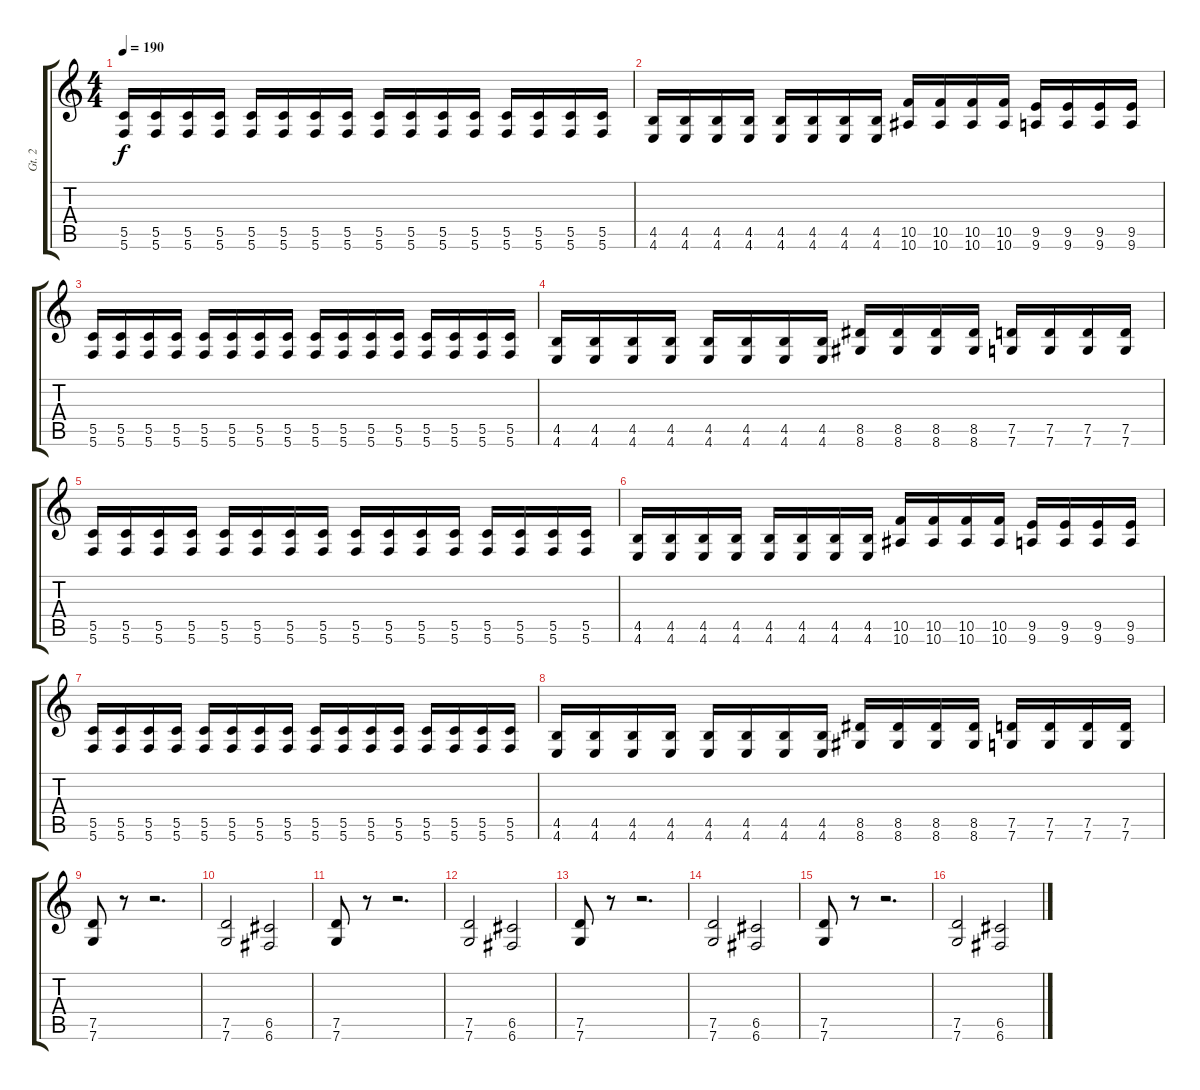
\track ("Gt. 2" "Gt. 2") {instrument distortionguitar}
\staff {score tabs}
\tuning (D4 A3 F3 C3 G2 C2) {hide}
\ts (4 4)
\tempo 190
\clef g2
\ks c
(5.5 5.6).16{dy f} (5.5 5.6).16 (5.5 5.6).16 (5.5 5.6).16 (5.5 5.6).16 (5.5 5.6).16 (5.5 5.6).16 (5.5 5.6).16 (5.5 5.6).16 (5.5 5.6).16 (5.5 5.6).16 (5.5 5.6).16 (5.5 5.6).16 (5.5 5.6).16 (5.5 5.6).16 (5.5 5.6).16 |
(4.5 4.6).16 (4.5 4.6).16 (4.5 4.6).16 (4.5 4.6).16 (4.5 4.6).16 (4.5 4.6).16 (4.5 4.6).16 (4.5 4.6).16 (10.5 10.6).16 (10.5 10.6).16 (10.5 10.6).16 (10.5 10.6).16 (9.5 9.6).16 (9.5 9.6).16 (9.5 9.6).16 (9.5 9.6).16 |
(5.5 5.6).16 (5.5 5.6).16 (5.5 5.6).16 (5.5 5.6).16 (5.5 5.6).16 (5.5 5.6).16 (5.5 5.6).16 (5.5 5.6).16 (5.5 5.6).16 (5.5 5.6).16 (5.5 5.6).16 (5.5 5.6).16 (5.5 5.6).16 (5.5 5.6).16 (5.5 5.6).16 (5.5 5.6).16 |
(4.5 4.6).16 (4.5 4.6).16 (4.5 4.6).16 (4.5 4.6).16 (4.5 4.6).16 (4.5 4.6).16 (4.5 4.6).16 (4.5 4.6).16 (8.5 8.6).16 (8.5 8.6).16 (8.5 8.6).16 (8.5 8.6).16 (7.5 7.6).16 (7.5 7.6).16 (7.5 7.6).16 (7.5 7.6).16 |
(5.5 5.6).16 (5.5 5.6).16 (5.5 5.6).16 (5.5 5.6).16 (5.5 5.6).16 (5.5 5.6).16 (5.5 5.6).16 (5.5 5.6).16 (5.5 5.6).16 (5.5 5.6).16 (5.5 5.6).16 (5.5 5.6).16 (5.5 5.6).16 (5.5 5.6).16 (5.5 5.6).16 (5.5 5.6).16 |
(4.5 4.6).16 (4.5 4.6).16 (4.5 4.6).16 (4.5 4.6).16 (4.5 4.6).16 (4.5 4.6).16 (4.5 4.6).16 (4.5 4.6).16 (10.5 10.6).16 (10.5 10.6).16 (10.5 10.6).16 (10.5 10.6).16 (9.5 9.6).16 (9.5 9.6).16 (9.5 9.6).16 (9.5 9.6).16 |
(5.5 5.6).16 (5.5 5.6).16 (5.5 5.6).16 (5.5 5.6).16 (5.5 5.6).16 (5.5 5.6).16 (5.5 5.6).16 (5.5 5.6).16 (5.5 5.6).16 (5.5 5.6).16 (5.5 5.6).16 (5.5 5.6).16 (5.5 5.6).16 (5.5 5.6).16 (5.5 5.6).16 (5.5 5.6).16 |
(4.5 4.6).16 (4.5 4.6).16 (4.5 4.6).16 (4.5 4.6).16 (4.5 4.6).16 (4.5 4.6).16 (4.5 4.6).16 (4.5 4.6).16 (8.5 8.6).16 (8.5 8.6).16 (8.5 8.6).16 (8.5 8.6).16 (7.5 7.6).16 (7.5 7.6).16 (7.5 7.6).16 (7.5 7.6).16 |
(7.5 7.6).8 r.8 r.2{d} |
(7.5 7.6).2 (6.5 6.6).2 |
(7.5 7.6).8 r.8 r.2{d} |
(7.5 7.6).2 (6.5 6.6).2 |
(7.5 7.6).8 r.8 r.2{d} |
(7.5 7.6).2 (6.5 6.6).2 |
(7.5 7.6).8 r.8 r.2{d} |
(7.5 7.6).2 (6.5 6.6).2
